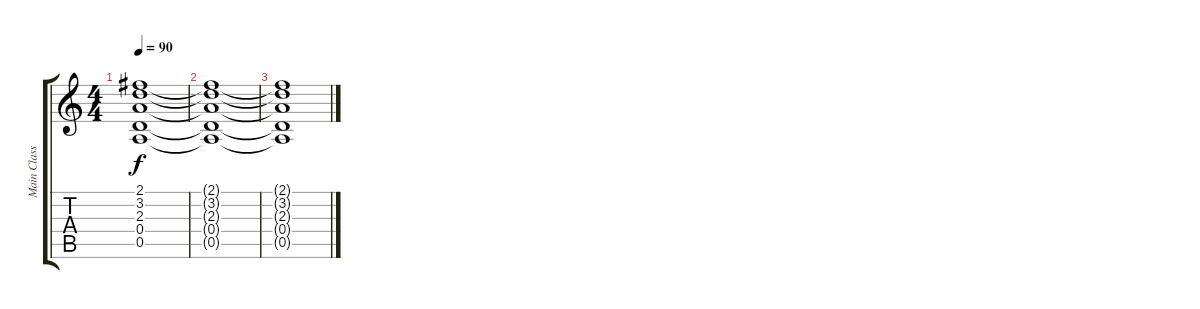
\track ("Main Classical Guitar" "Main Class") {instrument acousticguitarnylon}
\staff {score tabs}
\tuning (E4 B3 G3 D3 A2 E2) {hide}
\ts (4 4)
\tempo 90
\clef g2
\ks c
(2.1 3.2 2.3 0.4 0.5).1{dy f} |
(2.1{t} 3.2{t} 2.3{t} 0.4{t} 0.5{t}).1 |
(2.1{t} 3.2{t} 2.3{t} 0.4{t} 0.5{t}).1
